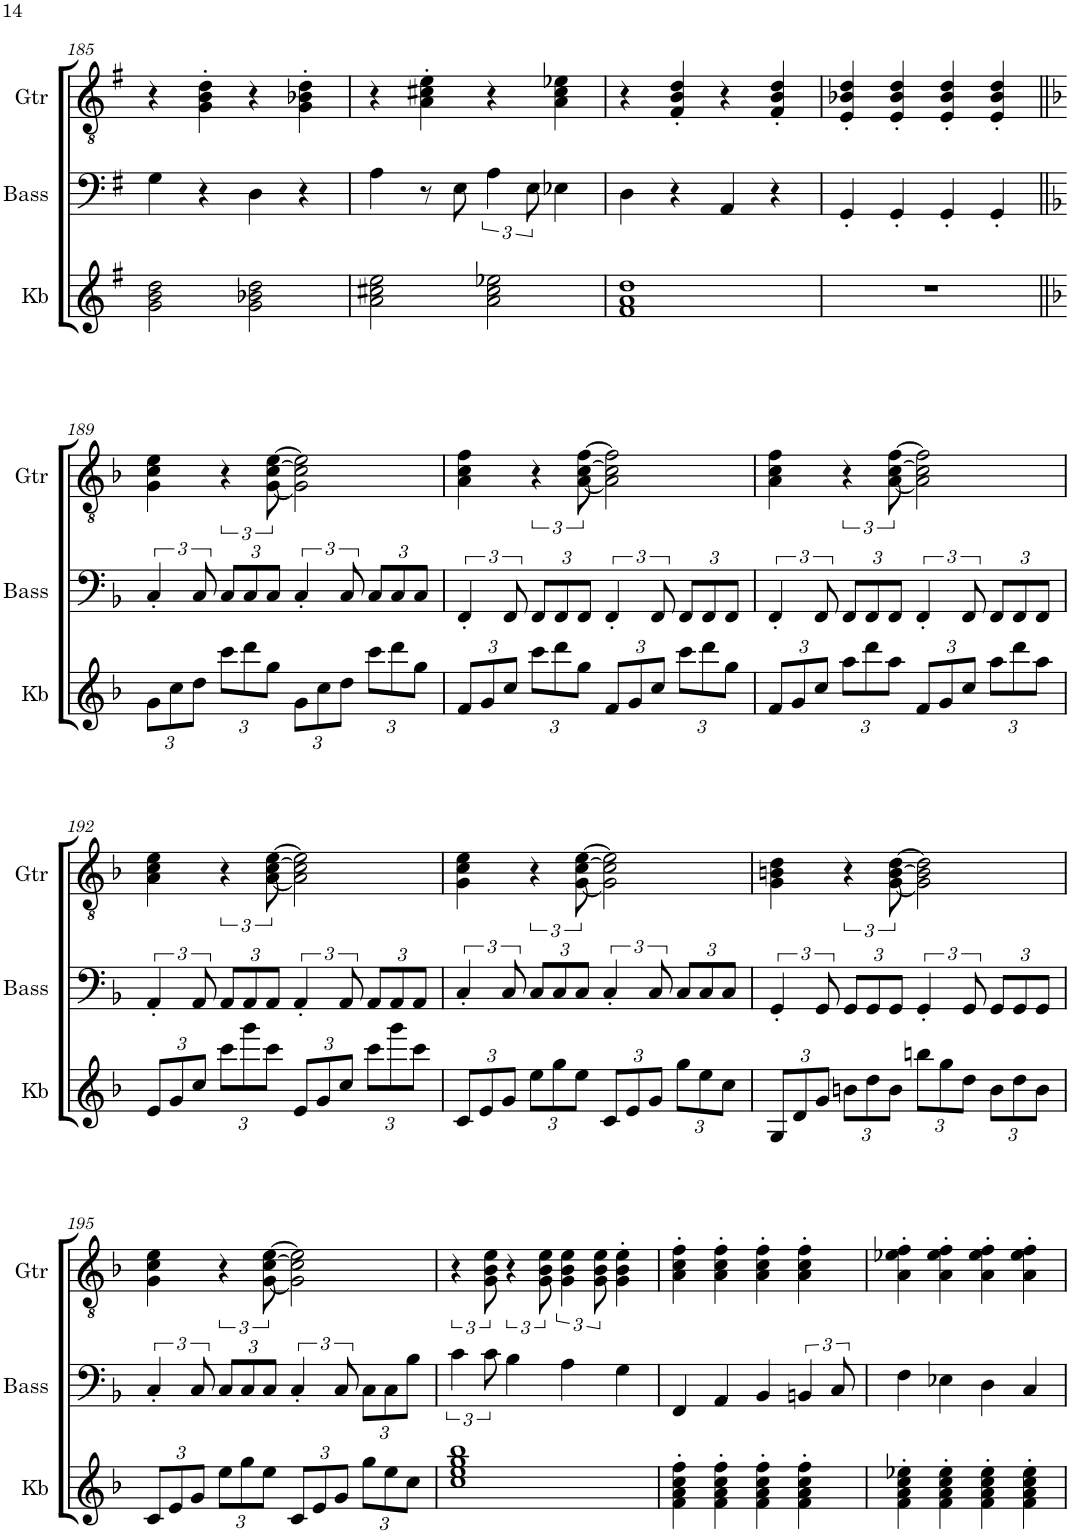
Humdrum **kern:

**kern	**kern	**kern
*part3	*part2	*part1
*staff3	*staff2	*staff1
*I"Keys	*I"Bass	*I"Guitar
*	*I'Bass	*I'Gtr
!!LO:PB:g=z
*clefG2	*clefF4	*clefGv2
*	*Trd7c12	*
*k[f#]	*k[f#]	*k[f#]
*M4/4	*M4/4	*M4/4
=185	=185	=185
2g\ 2b\ 2dd\	4G\	4r
.	4r	4G\' 4B\' 4d\'
2g\ 2b-X\ 2dd\	4D\	4r
.	4r	4G\' 4B-X\' 4d\'
=186	=186	=186
2a\ 2cc#X\ 2ee\	4A\	4r
.	8r	4A\' 4c#X\' 4e\'
.	8E\	.
2a\ 2cc#\ 2ee-X\	6A\	4r
.	12E\	.
.	4E-X\	4A\ 4c#\ 4e-X\
=187	=187	=187
1f# 1a 1dd	4D\	4r
.	4r	4F#/' 4B/' 4d/'
.	4AA/	4r
.	4r	4F#/' 4B/' 4d/'
=188	=188	=188
1r	4GG'/	4E/' 4B-X/' 4d/'
.	4GG'/	4E/' 4B-/' 4d/'
.	4GG'/	4E/' 4B-/' 4d/'
.	4GG'/	4E/' 4B-/' 4d/'
!!LO:LB:g=z
=189||	=189||	=189||
*k[b-]	*k[b-]	*k[b-]
*Xbrackettup	*	*
12g\L	6C'/	4G\ 4c\ 4e\
12cc\	.	.
12dd\J	12C/	.
*	*Xbrackettup	*
12ccc\L	12C/L	6r
12ddd\	12C/	.
12gg\J	12C/J	[12G\ [12c\ [12e\
*	*brackettup	*
12g\L	6C'/	2G\] 2c\] 2e\]
12cc\	.	.
12dd\J	12C/	.
*	*Xbrackettup	*
12ccc\L	12C/L	.
12ddd\	12C/	.
12gg\J	12C/J	.
=190	=190	=190
*	*brackettup	*
12f/L	6FF'/	4A\ 4c\ 4f\
12g/	.	.
12cc/J	12FF/	.
*	*Xbrackettup	*
12ccc\L	12FF/L	6r
12ddd\	12FF/	.
12gg\J	12FF/J	[12A\ [12c\ [12f\
*	*brackettup	*
12f/L	6FF'/	2A\] 2c\] 2f\]
12g/	.	.
12cc/J	12FF/	.
*	*Xbrackettup	*
12ccc\L	12FF/L	.
12ddd\	12FF/	.
12gg\J	12FF/J	.
=191	=191	=191
*	*brackettup	*
12f/L	6FF'/	4A\ 4c\ 4f\
12g/	.	.
12cc/J	12FF/	.
*	*Xbrackettup	*
12aa\L	12FF/L	6r
12ddd\	12FF/	.
12aa\J	12FF/J	[12A\ [12c\ [12f\
*	*brackettup	*
12f/L	6FF'/	2A\] 2c\] 2f\]
12g/	.	.
12cc/J	12FF/	.
*	*Xbrackettup	*
12aa\L	12FF/L	.
12ddd\	12FF/	.
12aa\J	12FF/J	.
!!LO:LB:g=z
=192	=192	=192
*	*brackettup	*
12e/L	6AA'/	4A\ 4c\ 4e\
12g/	.	.
12cc/J	12AA/	.
*	*Xbrackettup	*
12ccc\L	12AA/L	6r
12ggg\	12AA/	.
12ccc\J	12AA/J	[12A\ [12c\ [12e\
*	*brackettup	*
12e/L	6AA'/	2A\] 2c\] 2e\]
12g/	.	.
12cc/J	12AA/	.
*	*Xbrackettup	*
12ccc\L	12AA/L	.
12ggg\	12AA/	.
12ccc\J	12AA/J	.
=193	=193	=193
*	*brackettup	*
12c/L	6C'/	4G\ 4c\ 4e\
12e/	.	.
12g/J	12C/	.
*	*Xbrackettup	*
12ee\L	12C/L	6r
12gg\	12C/	.
12ee\J	12C/J	[12G\ [12c\ [12e\
*	*brackettup	*
12c/L	6C'/	2G\] 2c\] 2e\]
12e/	.	.
12g/J	12C/	.
*	*Xbrackettup	*
12gg\L	12C/L	.
12ee\	12C/	.
12cc\J	12C/J	.
=194	=194	=194
*	*brackettup	*
12G/L	6GG'/	4G\ 4Bn\ 4d\
12d/	.	.
12g/J	12GG/	.
*	*Xbrackettup	*
12bn\L	12GG/L	6r
12dd\	12GG/	.
12b\J	12GG/J	[12G\ [12B\ [12d\
*	*brackettup	*
12bbn\L	6GG'/	2G\] 2B\] 2d\]
12gg\	.	.
12dd\J	12GG/	.
*	*Xbrackettup	*
12b\L	12GG/L	.
12dd\	12GG/	.
12b\J	12GG/J	.
!!LO:LB:g=z
=195	=195	=195
*	*brackettup	*
12c/L	6C'/	4G\ 4c\ 4e\
12e/	.	.
12g/J	12C/	.
*	*Xbrackettup	*
12ee\L	12C/L	6r
12gg\	12C/	.
12ee\J	12C/J	[12G\ [12c\ [12e\
*	*brackettup	*
12c/L	6C'/	2G\] 2c\] 2e\]
12e/	.	.
12g/J	12C/	.
*	*Xbrackettup	*
12gg\L	12C\L	.
12ee\	12C\	.
12cc\J	12B-\J	.
=196	=196	=196
*	*brackettup	*
1cc 1ee 1gg 1bb-	6c\	6r
.	12c\	12G\ 12B-\ 12e\
.	4B-\	6r
.	.	12G\ 12B-\ 12e\
.	4A\	6G\ 6B-\ 6e\
.	.	12G\ 12B-\ 12e\
.	4G\	4G\' 4B-\' 4e\'
=197	=197	=197
4f\' 4a\' 4cc\' 4ff\'	4FF/	4A\' 4c\' 4f\'
4f\' 4a\' 4cc\' 4ff\'	4AA/	4A\' 4c\' 4f\'
4f\' 4a\' 4cc\' 4ff\'	4BB-/	4A\' 4c\' 4f\'
4f\' 4a\' 4cc\' 4ff\'	6BBn/	4A\' 4c\' 4f\'
.	12C/	.
=198	=198	=198
4f\' 4a\' 4cc\' 4ee-X\'	4F\	4A\' 4e-X\' 4f\'
4f\' 4a\' 4cc\' 4ee-\'	4E-X\	4A\' 4e-\' 4f\'
4f\' 4a\' 4cc\' 4ee-\'	4D\	4A\' 4e-\' 4f\'
4f\' 4a\' 4cc\' 4ee-\'	4C/	4A\' 4e-\' 4f\'
=	=	=
*-	*-	*-
